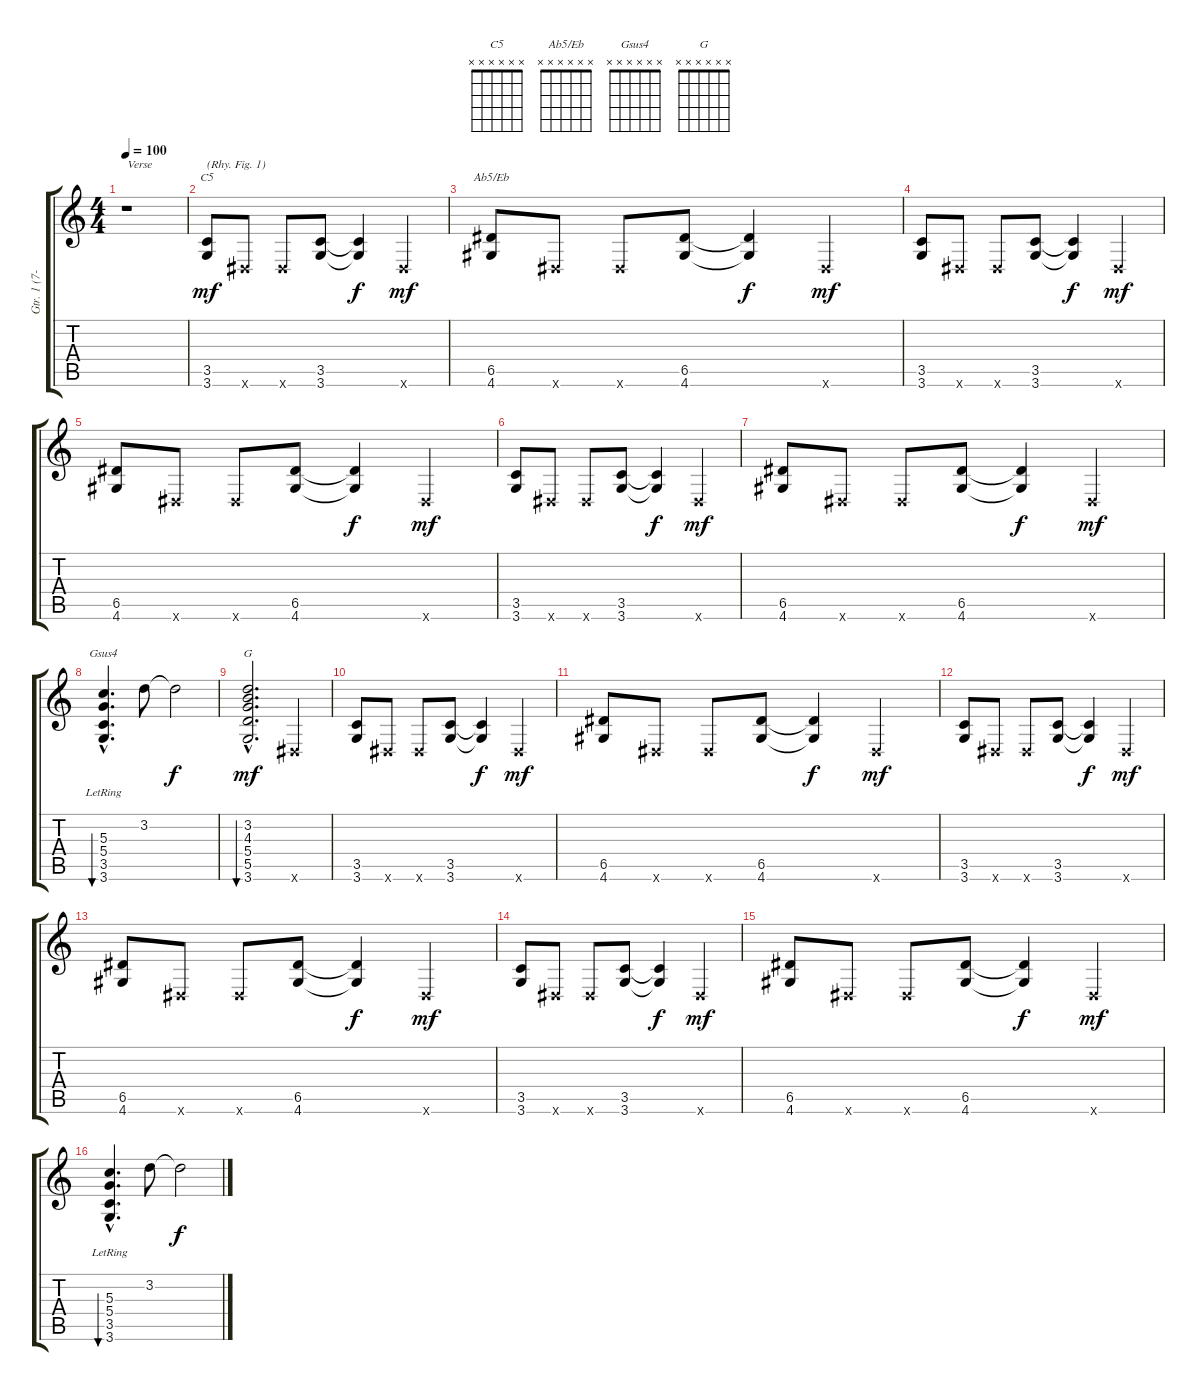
\track ("Gtr. 1 (7-str. w/dist.)" "Gtr. 1 (7-") {instrument distortionguitar}
\staff {score tabs}
\tuning (E4 B3 G3 D3 A2 E2) {hide}
\chord ("C5" x x x x x x) {firstfret 0}
\chord ("Ab5/Eb" x x x x x x) {firstfret 0}
\chord ("Gsus4" x x x x x x) {firstfret 0}
\chord ("G" x x x x x x) {firstfret 0}
\ts (4 4)
\tempo 100
\clef g2
\ks c
r.1{txt "Verse" dy mf instrument distortionguitar} |
(3.5 3.6).8{ch "C5" txt "(Rhy. Fig. 1)"} -1.6{x}.8 -1.6{x}.8 (3.5 3.6).8 (3.5{t} 3.6{t}).4{dy f} -1.6{x}.4{dy mf} |
(6.5 4.6).8{ch "Ab5/Eb"} -1.6{x}.8 -1.6{x}.8 (6.5 4.6).8 (6.5{t} 4.6{t}).4{dy f} -1.6{x}.4{dy mf} |
(3.5 3.6).8 -1.6{x}.8 -1.6{x}.8 (3.5 3.6).8 (3.5{t} 3.6{t}).4{dy f} -1.6{x}.4{dy mf} |
(6.5 4.6).8 -1.6{x}.8 -1.6{x}.8 (6.5 4.6).8 (6.5{t} 4.6{t}).4{dy f} -1.6{x}.4{dy mf} |
(3.5 3.6).8 -1.6{x}.8 -1.6{x}.8 (3.5 3.6).8 (3.5{t} 3.6{t}).4{dy f} -1.6{x}.4{dy mf} |
(6.5 4.6).8 -1.6{x}.8 -1.6{x}.8 (6.5 4.6).8 (6.5{t} 4.6{t}).4{dy f} -1.6{x}.4{dy mf} |
(5.3{hac lr} 5.4{hac lr} 3.5{hac lr} 3.6{hac lr}).4{d bu 120 ch "Gsus4"} 3.2.8 3.2{t}.2{dy f} |
(3.2{hac} 4.3{hac} 5.4{hac} 5.5{hac} 3.6{hac}).2{d bu 120 ch "G" dy mf} -1.6{x}.4 |
(3.5 3.6).8 -1.6{x}.8 -1.6{x}.8 (3.5 3.6).8 (3.5{t} 3.6{t}).4{dy f} -1.6{x}.4{dy mf} |
(6.5 4.6).8 -1.6{x}.8 -1.6{x}.8 (6.5 4.6).8 (6.5{t} 4.6{t}).4{dy f} -1.6{x}.4{dy mf} |
(3.5 3.6).8 -1.6{x}.8 -1.6{x}.8 (3.5 3.6).8 (3.5{t} 3.6{t}).4{dy f} -1.6{x}.4{dy mf} |
(6.5 4.6).8 -1.6{x}.8 -1.6{x}.8 (6.5 4.6).8 (6.5{t} 4.6{t}).4{dy f} -1.6{x}.4{dy mf} |
(3.5 3.6).8 -1.6{x}.8 -1.6{x}.8 (3.5 3.6).8 (3.5{t} 3.6{t}).4{dy f} -1.6{x}.4{dy mf} |
(6.5 4.6).8 -1.6{x}.8 -1.6{x}.8 (6.5 4.6).8 (6.5{t} 4.6{t}).4{dy f} -1.6{x}.4{dy mf} |
(5.3{hac lr} 5.4{hac lr} 3.5{hac lr} 3.6{hac lr}).4{d bu 120} 3.2.8 3.2{t}.2{dy f}
